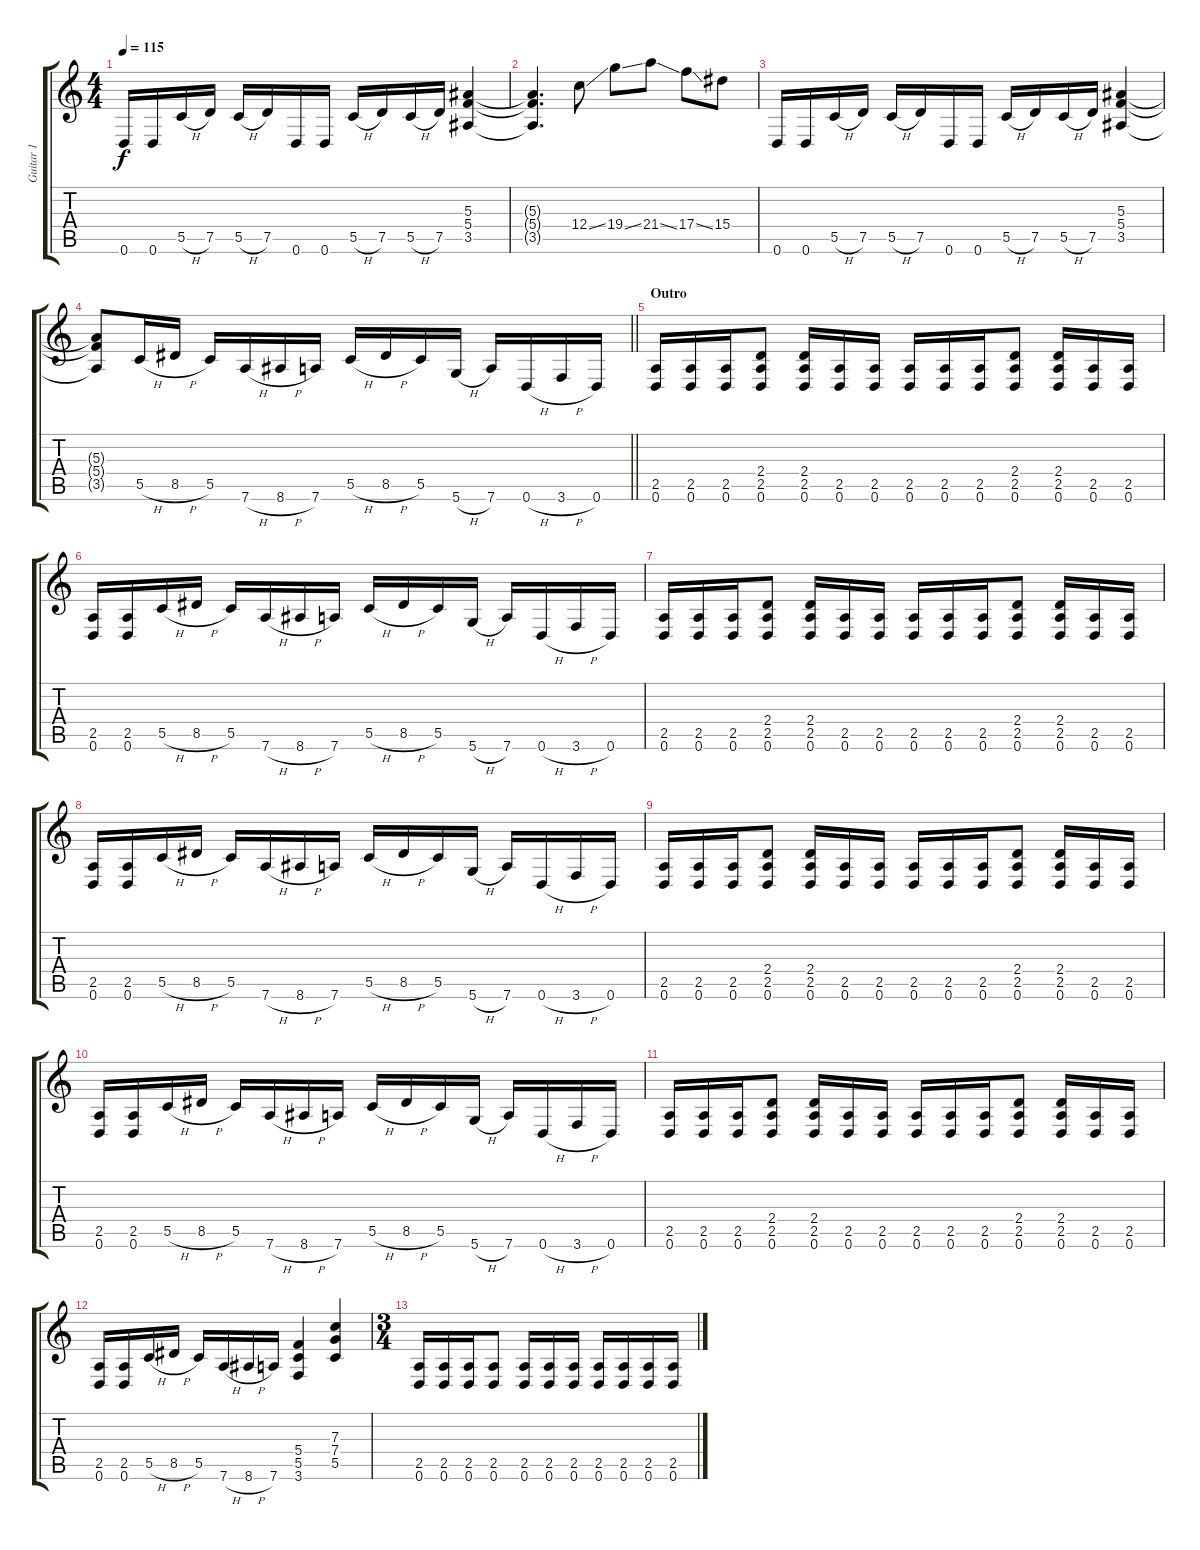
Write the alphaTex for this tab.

\track ("Guitar 1" "Guitar 1") {instrument distortionguitar}
\staff {score tabs}
\tuning (D4 A3 F3 C3 G2 D2) {hide}
\ts (4 4)
\tempo 115
\clef g2
\ks c
0.6.16{dy f} 0.6.16 5.5{h}.16 7.5.16 5.5{h}.16 7.5.16 0.6.16 0.6.16 5.5{h}.16 7.5.16 5.5{h}.16 7.5.16 (5.3 5.4 3.5).4 |
(5.3{t} 5.4{t} 3.5{t}).4{d} 12.4{ss}.8 19.4{ss}.8 21.4{ss}.8 17.4{ss}.8 15.4.8 |
0.6.16 0.6.16 5.5{h}.16 7.5.16 5.5{h}.16 7.5.16 0.6.16 0.6.16 5.5{h}.16 7.5.16 5.5{h}.16 7.5.16 (5.3 5.4 3.5).4 |
\barLineRight lightlight
(5.3{t} 5.4{t} 3.5{t}).8 5.5{h}.16 8.5{h}.16 5.5.16 7.6{h}.16 8.6{h}.16 7.6.16 5.5{h}.16 8.5{h}.16 5.5.16 5.6{h}.16 7.6.16 0.6{h}.16 3.6{h}.16 0.6.16 |
\section ("" "Outro")
(2.5 0.6).16 (2.5 0.6).16 (2.5 0.6).16 (2.4 2.5 0.6).8 (2.4 2.5 0.6).16 (2.5 0.6).16 (2.5 0.6).16 (2.5 0.6).16 (2.5 0.6).16 (2.5 0.6).16 (2.4 2.5 0.6).8 (2.4 2.5 0.6).16 (2.5 0.6).16 (2.5 0.6).16 |
(2.5 0.6).16 (2.5 0.6).16 5.5{h}.16 8.5{h}.16 5.5.16 7.6{h}.16 8.6{h}.16 7.6.16 5.5{h}.16 8.5{h}.16 5.5.16 5.6{h}.16 7.6.16 0.6{h}.16 3.6{h}.16 0.6.16 |
(2.5 0.6).16 (2.5 0.6).16 (2.5 0.6).16 (2.4 2.5 0.6).8 (2.4 2.5 0.6).16 (2.5 0.6).16 (2.5 0.6).16 (2.5 0.6).16 (2.5 0.6).16 (2.5 0.6).16 (2.4 2.5 0.6).8 (2.4 2.5 0.6).16 (2.5 0.6).16 (2.5 0.6).16 |
(2.5 0.6).16 (2.5 0.6).16 5.5{h}.16 8.5{h}.16 5.5.16 7.6{h}.16 8.6{h}.16 7.6.16 5.5{h}.16 8.5{h}.16 5.5.16 5.6{h}.16 7.6.16 0.6{h}.16 3.6{h}.16 0.6.16 |
(2.5 0.6).16 (2.5 0.6).16 (2.5 0.6).16 (2.4 2.5 0.6).8 (2.4 2.5 0.6).16 (2.5 0.6).16 (2.5 0.6).16 (2.5 0.6).16 (2.5 0.6).16 (2.5 0.6).16 (2.4 2.5 0.6).8 (2.4 2.5 0.6).16 (2.5 0.6).16 (2.5 0.6).16 |
(2.5 0.6).16 (2.5 0.6).16 5.5{h}.16 8.5{h}.16 5.5.16 7.6{h}.16 8.6{h}.16 7.6.16 5.5{h}.16 8.5{h}.16 5.5.16 5.6{h}.16 7.6.16 0.6{h}.16 3.6{h}.16 0.6.16 |
(2.5 0.6).16 (2.5 0.6).16 (2.5 0.6).16 (2.4 2.5 0.6).8 (2.4 2.5 0.6).16 (2.5 0.6).16 (2.5 0.6).16 (2.5 0.6).16 (2.5 0.6).16 (2.5 0.6).16 (2.4 2.5 0.6).8 (2.4 2.5 0.6).16 (2.5 0.6).16 (2.5 0.6).16 |
(2.5 0.6).16 (2.5 0.6).16 5.5{h}.16 8.5{h}.16 5.5.16 7.6{h}.16 8.6{h}.16 7.6.16 (5.4 5.5 3.6).4 (7.3 7.4 5.5).4 |
\ts (3 4)
(2.5 0.6).16 (2.5 0.6).16 (2.5 0.6).16 (2.5 0.6).8 (2.5 0.6).16 (2.5 0.6).16 (2.5 0.6).16 (2.5 0.6).16 (2.5 0.6).16 (2.5 0.6).16 (2.5 0.6).16
